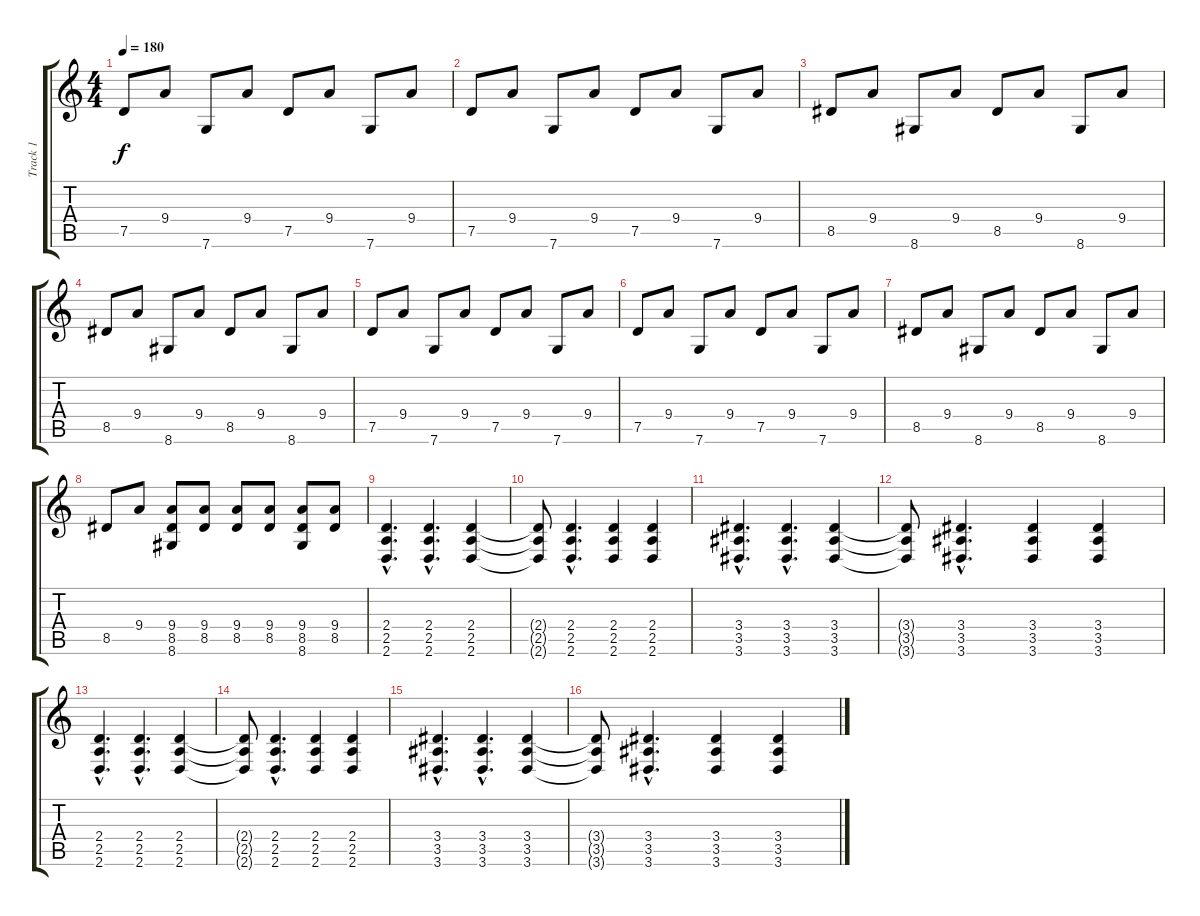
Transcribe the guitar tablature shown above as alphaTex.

\track ("Track 1" "Track 1") {instrument electricguitarjazz}
\staff {score tabs}
\tuning (D4 A3 F3 C3 G2 C2) {hide}
\ts (4 4)
\tempo 180
\clef g2
\ks c
7.5.8{dy f} 9.4.8 7.6.8 9.4.8 7.5.8 9.4.8 7.6.8 9.4.8 |
7.5.8 9.4.8 7.6.8 9.4.8 7.5.8 9.4.8 7.6.8 9.4.8 |
8.5.8 9.4.8 8.6.8 9.4.8 8.5.8 9.4.8 8.6.8 9.4.8 |
8.5.8 9.4.8 8.6.8 9.4.8 8.5.8 9.4.8 8.6.8 9.4.8 |
7.5.8 9.4.8 7.6.8 9.4.8 7.5.8 9.4.8 7.6.8 9.4.8 |
7.5.8 9.4.8 7.6.8 9.4.8 7.5.8 9.4.8 7.6.8 9.4.8 |
8.5.8 9.4.8 8.6.8 9.4.8 8.5.8 9.4.8 8.6.8 9.4.8 |
8.5.8 9.4.8 (9.4 8.5 8.6).8 (9.4 8.5).8 (9.4 8.5).8 (9.4 8.5).8 (9.4 8.5 8.6).8 (9.4 8.5).8 |
(2.4{hac} 2.5{hac} 2.6{hac}).4{d instrument overdrivenguitar} (2.4{hac} 2.5{hac} 2.6{hac}).4{d} (2.4 2.5 2.6).4 |
(2.4{t} 2.5{t} 2.6{t}).8 (2.4{hac} 2.5{hac} 2.6{hac}).4{d} (2.4 2.5 2.6).4 (2.4 2.5 2.6).4 |
(3.4{hac} 3.5{hac} 3.6{hac}).4{d} (3.4{hac} 3.5{hac} 3.6{hac}).4{d} (3.4 3.5 3.6).4 |
(3.4{t} 3.5{t} 3.6{t}).8 (3.4{hac} 3.5{hac} 3.6{hac}).4{d} (3.4 3.5 3.6).4 (3.4 3.5 3.6).4 |
(2.4{hac} 2.5{hac} 2.6{hac}).4{d instrument overdrivenguitar} (2.4{hac} 2.5{hac} 2.6{hac}).4{d} (2.4 2.5 2.6).4 |
(2.4{t} 2.5{t} 2.6{t}).8 (2.4{hac} 2.5{hac} 2.6{hac}).4{d} (2.4 2.5 2.6).4 (2.4 2.5 2.6).4 |
(3.4{hac} 3.5{hac} 3.6{hac}).4{d} (3.4{hac} 3.5{hac} 3.6{hac}).4{d} (3.4 3.5 3.6).4 |
(3.4{t} 3.5{t} 3.6{t}).8 (3.4{hac} 3.5{hac} 3.6{hac}).4{d} (3.4 3.5 3.6).4 (3.4 3.5 3.6).4
